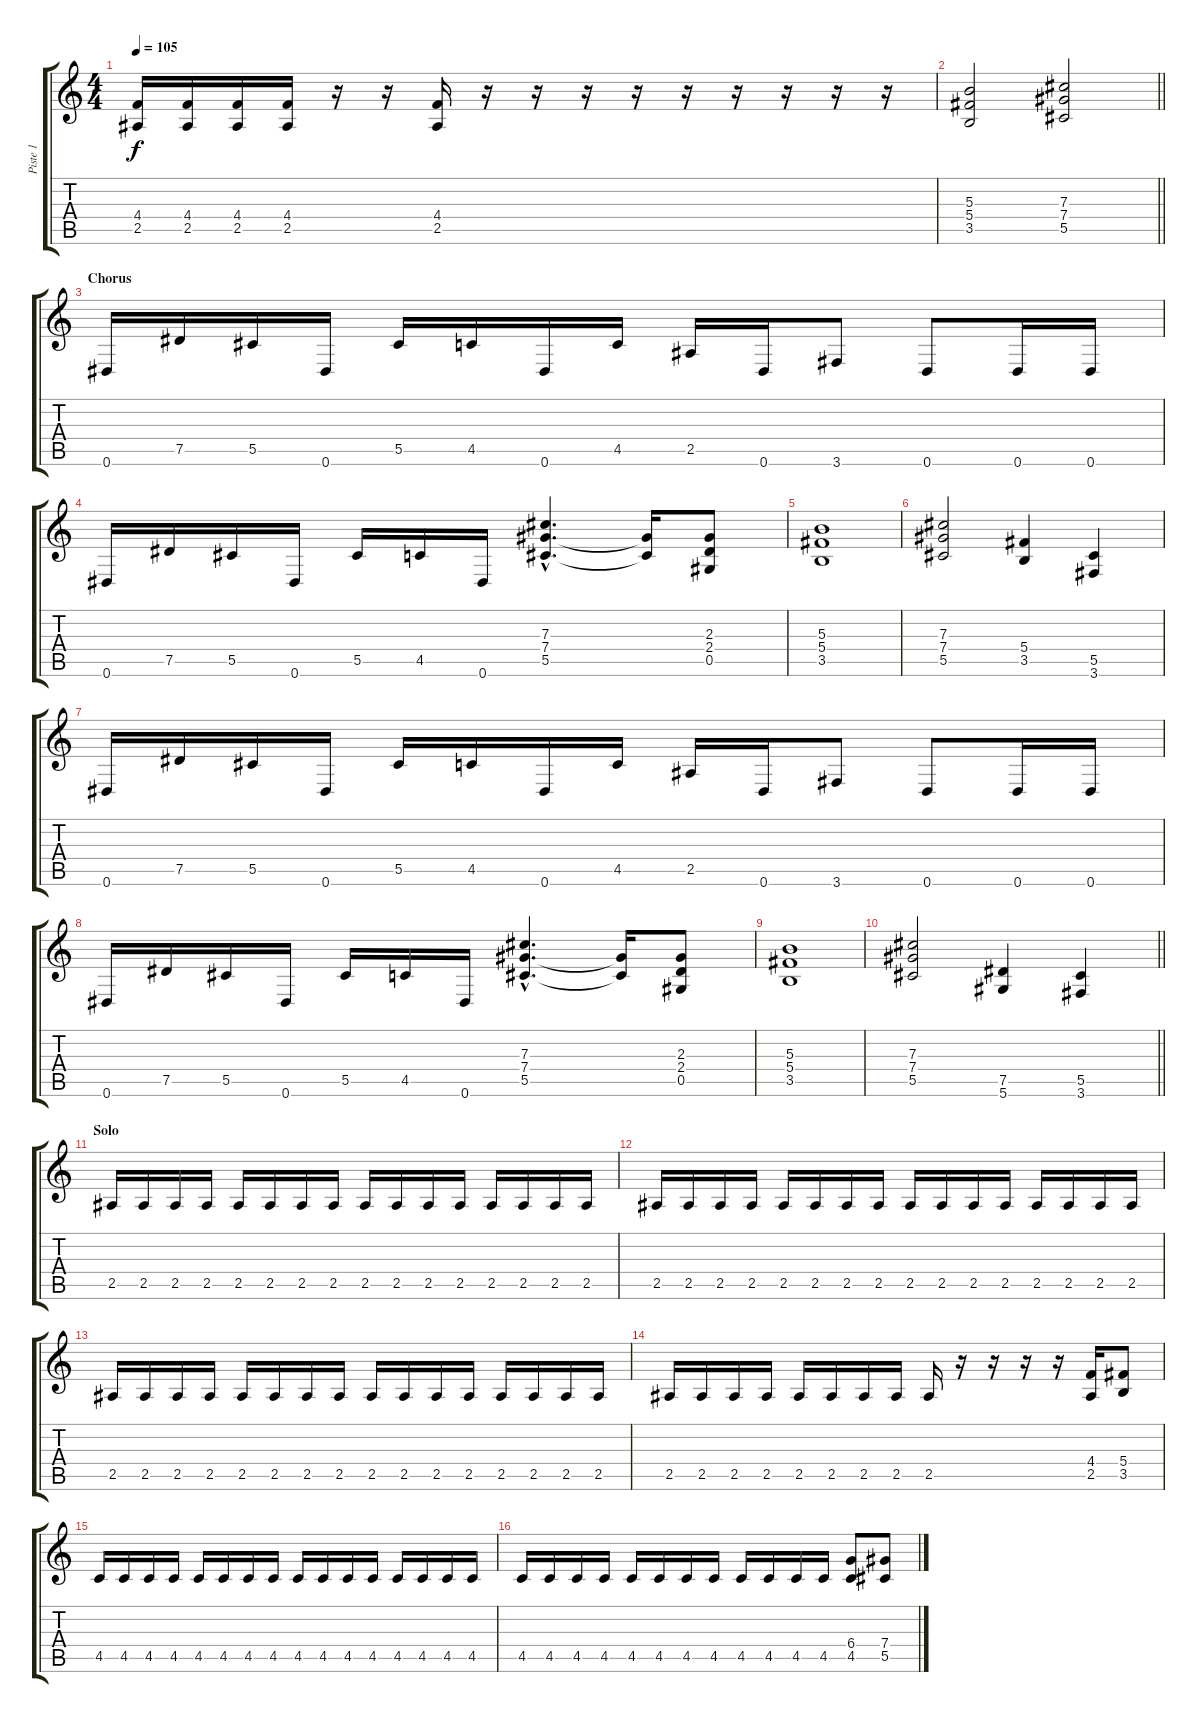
\track ("Piste 1" "Piste 1") {instrument distortionguitar}
\staff {score tabs}
\tuning (Eb4 Bb3 Gb3 Db3 Ab2 Eb2) {hide}
\ts (4 4)
\tempo 105
\clef g2
\ks c
(4.4 2.5).16{dy f} (4.4 2.5).16 (4.4 2.5).16 (4.4 2.5).16 r.16 r.16 (4.4 2.5).16 r.16 r.16 r.16 r.16 r.16 r.16 r.16 r.16 r.16 |
\barLineRight lightlight
(5.3 5.4 3.5).2 (7.3 7.4 5.5).2 |
\section ("" "Chorus")
0.6.16 7.5.16 5.5.16 0.6.16 5.5.16 4.5.16 0.6.16 4.5.16 2.5.16 0.6.16 3.6.8 0.6.8 0.6.16 0.6.16 |
0.6.16 7.5.16 5.5.16 0.6.16 5.5.16 4.5.16 0.6.16 (7.3{hac} 7.4{hac} 5.5{hac}).4{d} (7.4{t} 5.5{t}).16 (2.3 2.4 0.5).8 |
(5.3 5.4 3.5).1 |
(7.3 7.4 5.5).2 (5.4 3.5).4 (5.5 3.6).4 |
0.6.16 7.5.16 5.5.16 0.6.16 5.5.16 4.5.16 0.6.16 4.5.16 2.5.16 0.6.16 3.6.8 0.6.8 0.6.16 0.6.16 |
0.6.16 7.5.16 5.5.16 0.6.16 5.5.16 4.5.16 0.6.16 (7.3{hac} 7.4{hac} 5.5{hac}).4{d} (7.4{t} 5.5{t}).16 (2.3 2.4 0.5).8 |
(5.3 5.4 3.5).1 |
\barLineRight lightlight
(7.3 7.4 5.5).2 (7.5 5.6).4 (5.5 3.6).4 |
\section ("" "Solo")
2.5.16 2.5.16 2.5.16 2.5.16 2.5.16 2.5.16 2.5.16 2.5.16 2.5.16 2.5.16 2.5.16 2.5.16 2.5.16 2.5.16 2.5.16 2.5.16 |
2.5.16 2.5.16 2.5.16 2.5.16 2.5.16 2.5.16 2.5.16 2.5.16 2.5.16 2.5.16 2.5.16 2.5.16 2.5.16 2.5.16 2.5.16 2.5.16 |
2.5.16 2.5.16 2.5.16 2.5.16 2.5.16 2.5.16 2.5.16 2.5.16 2.5.16 2.5.16 2.5.16 2.5.16 2.5.16 2.5.16 2.5.16 2.5.16 |
2.5.16 2.5.16 2.5.16 2.5.16 2.5.16 2.5.16 2.5.16 2.5.16 2.5.16 r.16 r.16 r.16 r.16 (4.4 2.5).16 (5.4 3.5).8 |
4.5.16 4.5.16 4.5.16 4.5.16 4.5.16 4.5.16 4.5.16 4.5.16 4.5.16 4.5.16 4.5.16 4.5.16 4.5.16 4.5.16 4.5.16 4.5.16 |
4.5.16 4.5.16 4.5.16 4.5.16 4.5.16 4.5.16 4.5.16 4.5.16 4.5.16 4.5.16 4.5.16 4.5.16 (6.4 4.5).8 (7.4 5.5).8
